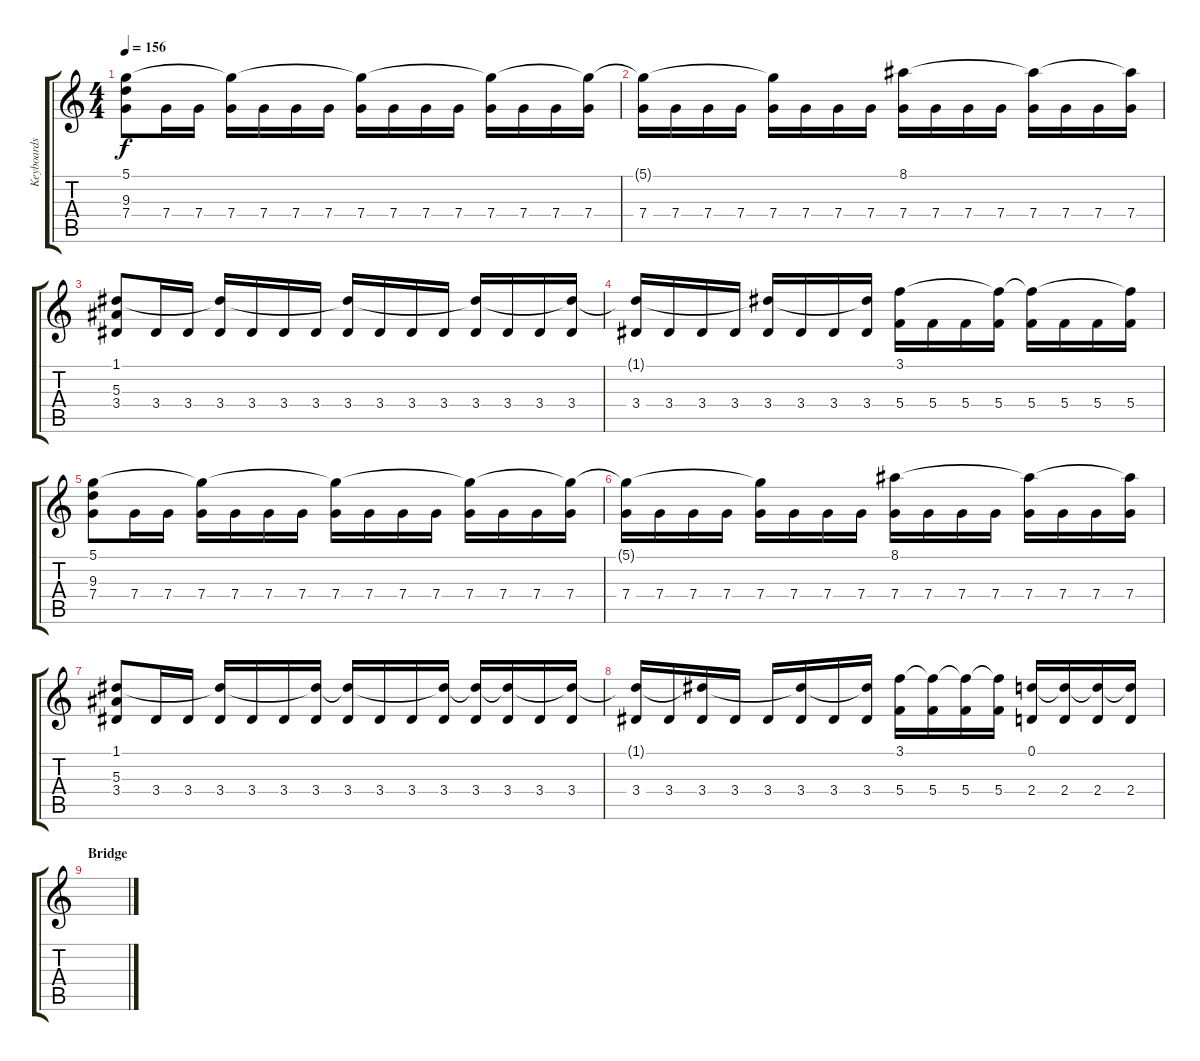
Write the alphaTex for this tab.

\track ("Keyboards I" "Keyboards ") {instrument tremolostrings}
\staff {score tabs}
\tuning (D5 A4 F4 C4 G3 D3) {hide}
\ts (4 4)
\tempo 156
\clef g2
\ks c
(5.1 9.3 7.4).8{dy f volume 10 instrument tremolostrings} 7.4.16 7.4.16 (5.1{t} 7.4).16 7.4.16 7.4.16 7.4.16 (5.1{t} 7.4).16 7.4.16 7.4.16 7.4.16 (5.1{t} 7.4).16 7.4.16 7.4.16 (5.1{t} 7.4).16 |
(5.1{t} 7.4).16 7.4.16 7.4.16 7.4.16 (5.1{t} 7.4).16 7.4.16 7.4.16 7.4.16 (8.1 7.4).16 7.4.16 7.4.16 7.4.16 (8.1{t} 7.4).16 7.4.16 7.4.16 (8.1{t} 7.4).16 |
(1.1 5.3 3.4).8 3.4.16 3.4.16 (1.1{t} 3.4).16 3.4.16 3.4.16 3.4.16 (1.1{t} 3.4).16 3.4.16 3.4.16 3.4.16 (1.1{t} 3.4).16 3.4.16 3.4.16 (1.1{t} 3.4).16 |
(1.1{t} 3.4).16 3.4.16 3.4.16 3.4.16 (1.1{t} 3.4).16 3.4.16 3.4.16 (1.1{t} 3.4).16 (3.1 5.4).16 5.4.16 5.4.16 (3.1{t} 5.4).16 (3.1{t} 5.4).16 5.4.16 5.4.16 (3.1{t} 5.4).16 |
(5.1 9.3 7.4).8 7.4.16 7.4.16 (5.1{t} 7.4).16 7.4.16 7.4.16 7.4.16 (5.1{t} 7.4).16 7.4.16 7.4.16 7.4.16 (5.1{t} 7.4).16 7.4.16 7.4.16 (5.1{t} 7.4).16 |
(5.1{t} 7.4).16 7.4.16 7.4.16 7.4.16 (5.1{t} 7.4).16 7.4.16 7.4.16 7.4.16 (8.1 7.4).16 7.4.16 7.4.16 7.4.16 (8.1{t} 7.4).16 7.4.16 7.4.16 (8.1{t} 7.4).16 |
(1.1 5.3 3.4).8 3.4.16 3.4.16 (1.1{t} 3.4).16 3.4.16 3.4.16 (1.1{t} 3.4).16 (1.1{t} 3.4).16 3.4.16 3.4.16 (1.1{t} 3.4).16 (1.1{t} 3.4).16 (1.1{t} 3.4).16 3.4.16 (1.1{t} 3.4).16 |
(1.1{t} 3.4).16 3.4.16 (1.1{t} 3.4).16 3.4.16 3.4.16 (1.1{t} 3.4).16 3.4.16 (1.1{t} 3.4).16 (3.1 5.4).16 (3.1{t} 5.4).16 (3.1{t} 5.4).16 (3.1{t} 5.4).16 (0.1 2.4).16 (0.1{t} 2.4).16 (0.1{t} 2.4).16 (0.1{t} 2.4).16 |
\section ("" "Bridge")
